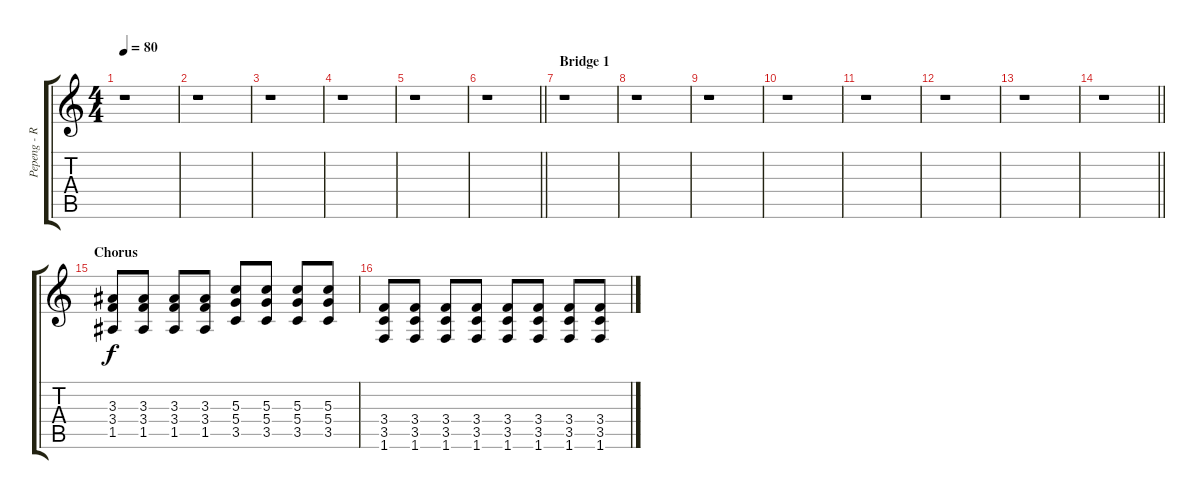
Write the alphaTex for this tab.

\track ("Pepeng - Rhythm" "Pepeng - R") {instrument distortionguitar}
\staff {score tabs}
\tuning (E4 B3 G3 D3 A2 E2) {hide}
\ts (4 4)
\tempo 80
\clef g2
\ks c
r.1{dy f} |
r.1 |
r.1 |
r.1 |
r.1 |
\barLineRight lightlight
r.1 |
\section ("" "Bridge 1")
r.1 |
r.1 |
r.1 |
r.1 |
r.1 |
r.1 |
r.1 |
\barLineRight lightlight
r.1 |
\section ("" "Chorus")
(3.3 3.4 1.5).8 (3.3 3.4 1.5).8 (3.3 3.4 1.5).8 (3.3 3.4 1.5).8 (5.3 5.4 3.5).8 (5.3 5.4 3.5).8 (5.3 5.4 3.5).8 (5.3 5.4 3.5).8 |
(3.4 3.5 1.6).8 (3.4 3.5 1.6).8 (3.4 3.5 1.6).8 (3.4 3.5 1.6).8 (3.4 3.5 1.6).8 (3.4 3.5 1.6).8 (3.4 3.5 1.6).8 (3.4 3.5 1.6).8
